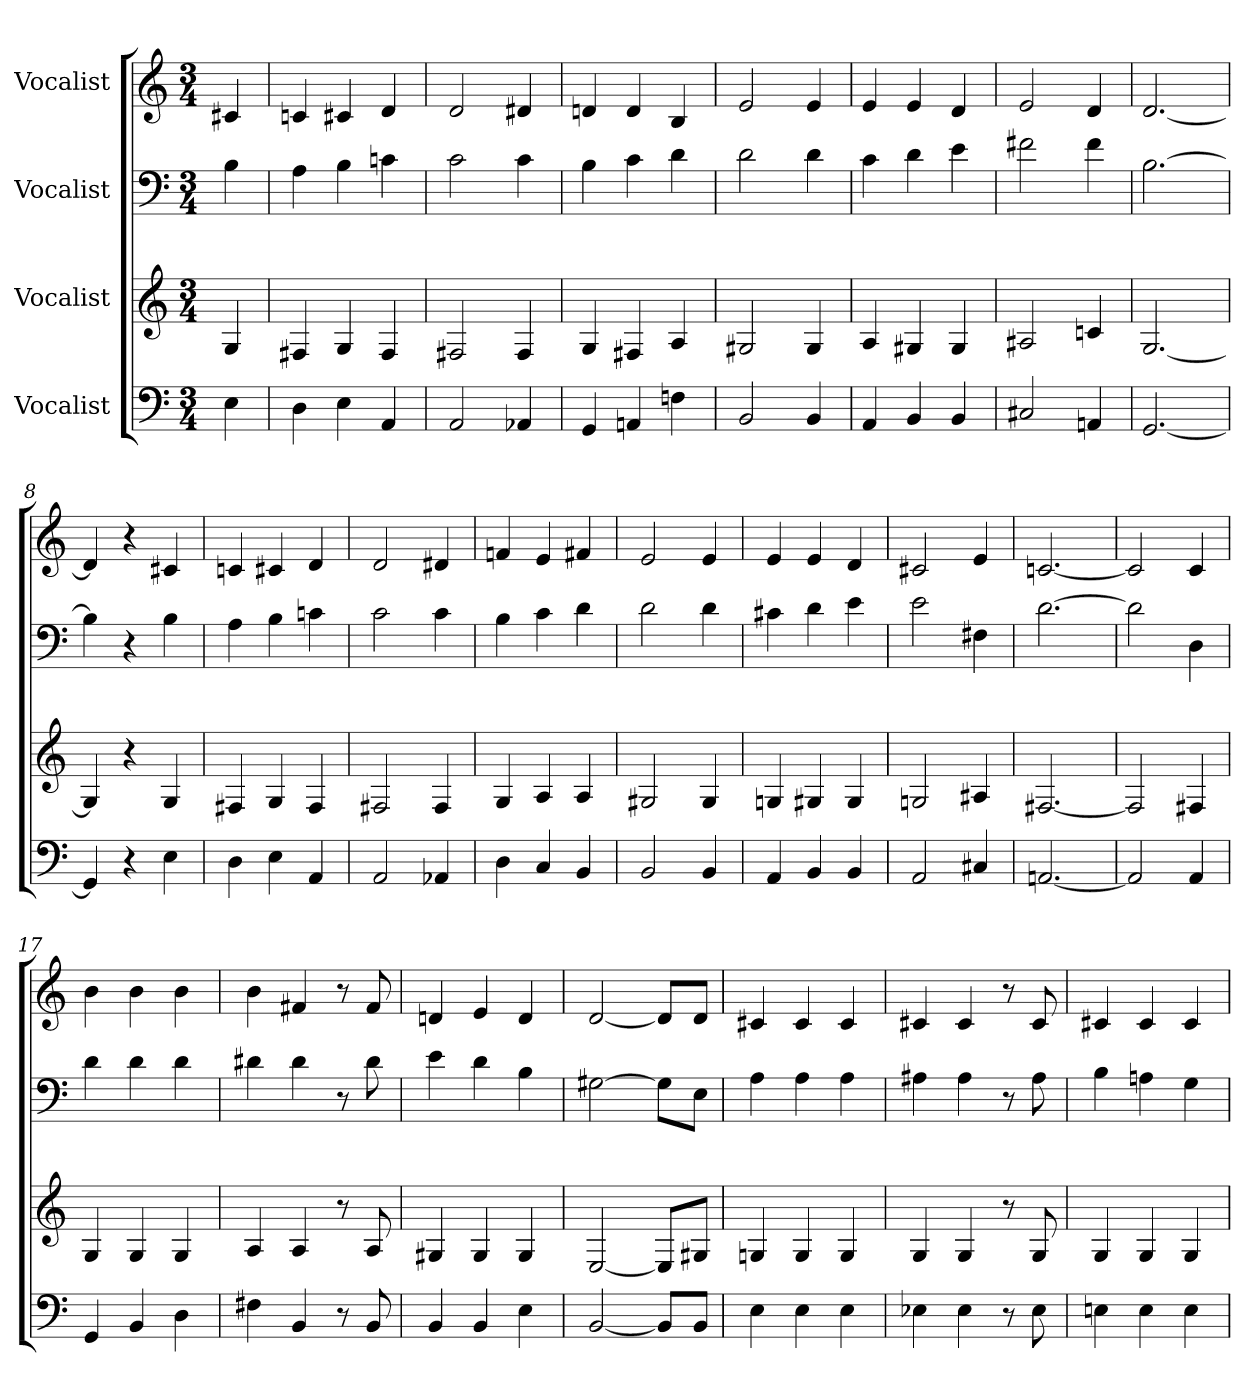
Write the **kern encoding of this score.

**kern	**kern	**kern	**kern
*part4	*part3	*part2	*part1
*staff4	*staff3	*staff2	*staff1
*I"Vocalist	*I"Vocalist	*I"Vocalist	*I"Vocalist
*M3/4	*M3/4	*M3/4	*M3/4
=	=	=	=
4E	4G	4B	4c#X
=1	=1	=1	=1
4D	4F#X	4A	4cn
4E	4G	4B	4c#X
4AA	4F#	4cn	4d
=2	=2	=2	=2
2AA	2F#X	2c	2d
4AA-X	4F#	4c	4d#X
=3	=3	=3	=3
4GG	4G	4B	4dn
4AAn	4F#X	4c	4d
4Fn	4A	4d	4B
=4	=4	=4	=4
2BB	2G#X	2d	2e
4BB	4G#	4d	4e
=5	=5	=5	=5
4AA	4A	4c	4e
4BB	4G#X	4d	4e
4BB	4G#	4e	4d
=6	=6	=6	=6
2C#X	2A#X	2f#X	2e
4AAn	4cn	4f#	4d
=7	=7	=7	=7
[2.GG	[2.G	[2.B	[2.d
=8	=8	=8	=8
4GG]	4G]	4B]	4d]
4r	4r	4r	4r
4E	4G	4B	4c#X
=9	=9	=9	=9
4D	4F#X	4A	4cn
4E	4G	4B	4c#X
4AA	4F#	4cn	4d
=10	=10	=10	=10
2AA	2F#X	2c	2d
4AA-X	4F#	4c	4d#X
=11	=11	=11	=11
4D	4G	4B	4fn
4C	4A	4c	4e
4BB	4A	4d	4f#X
=12	=12	=12	=12
2BB	2G#X	2d	2e
4BB	4G#	4d	4e
=13	=13	=13	=13
4AA	4Gn	4c#X	4e
4BB	4G#X	4d	4e
4BB	4G#	4e	4d
=14	=14	=14	=14
2AA	2Gn	2e	2c#X
4C#X	4A#X	4F#X	4e
=15	=15	=15	=15
[2.AAn	[2.F#X	[2.d	[2.cn
=16	=16	=16	=16
2AA]	2F#]	2d]	2c]
4AA	4F#X	4D	4c
=17	=17	=17	=17
4GG	4G	4d	4b
4BB	4G	4d	4b
4D	4G	4d	4b
=18	=18	=18	=18
4F#X	4A	4d#X	4b
4BB	4A	4d#	4f#X
8r	8r	8r	8r
8BB	8A	8d#	8f#
=19	=19	=19	=19
4BB	4G#X	4e	4dn
4BB	4G#	4d	4e
4E	4G#	4B	4d
=20	=20	=20	=20
[2BB	[2E	[2G#X	[2d
8BBL]	8EL]	8G#L]	8dL]
8BBJ	8G#XJ	8EJ	8dJ
=21	=21	=21	=21
4E	4Gn	4A	4c#X
4E	4G	4A	4c#
4E	4G	4A	4c#
=22	=22	=22	=22
4E-X	4G	4A#X	4c#X
4E-	4G	4A#	4c#
8r	8r	8r	8r
8E-	8G	8A#	8c#
=23	=23	=23	=23
4En	4G	4B	4c#X
4E	4G	4An	4c#
4E	4G	4G	4c#
=	=	=	=
*-	*-	*-	*-
